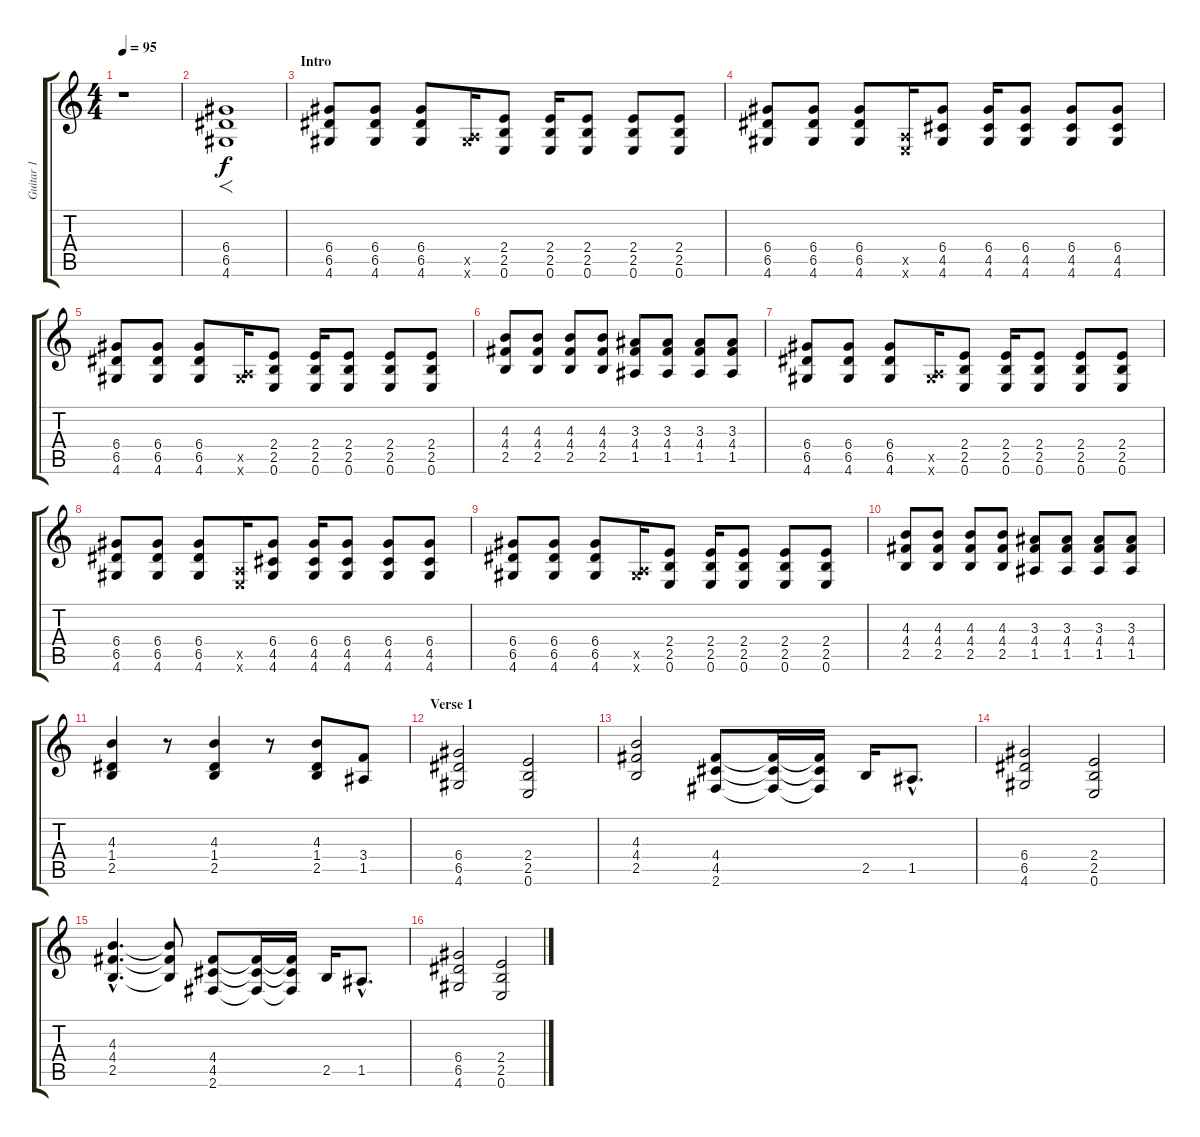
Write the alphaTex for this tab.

\track ("Guitar 1" "Guitar 1") {instrument distortionguitar}
\staff {score tabs}
\tuning (E4 B3 G3 D3 A2 E2) {hide}
\ts (4 4)
\tempo 95
\clef g2
\ks c
r.1{dy f} |
(6.4 6.5 4.6).1{f} |
\section ("" "Intro")
(6.4 6.5 4.6).8 (6.4 6.5 4.6).8 (6.4 6.5 4.6).8 (0.5{x} 4.6{x}).16 (2.4 2.5 0.6).8 (2.4 2.5 0.6).16 (2.4 2.5 0.6).8 (2.4 2.5 0.6).8 (2.4 2.5 0.6).8 |
(6.4 6.5 4.6).8 (6.4 6.5 4.6).8 (6.4 6.5 4.6).8 (0.5{x} 0.6{x}).16 (6.4 4.5 4.6).8 (6.4 4.5 4.6).16 (6.4 4.5 4.6).8 (6.4 4.5 4.6).8 (6.4 4.5 4.6).8 |
(6.4 6.5 4.6).8 (6.4 6.5 4.6).8 (6.4 6.5 4.6).8 (0.5{x} 4.6{x}).16 (2.4 2.5 0.6).8 (2.4 2.5 0.6).16 (2.4 2.5 0.6).8 (2.4 2.5 0.6).8 (2.4 2.5 0.6).8 |
(4.3 4.4 2.5).8 (4.3 4.4 2.5).8 (4.3 4.4 2.5).8 (4.3 4.4 2.5).8 (3.3 4.4 1.5).8 (3.3 4.4 1.5).8 (3.3 4.4 1.5).8 (3.3 4.4 1.5).8 |
(6.4 6.5 4.6).8 (6.4 6.5 4.6).8 (6.4 6.5 4.6).8 (0.5{x} 4.6{x}).16 (2.4 2.5 0.6).8 (2.4 2.5 0.6).16 (2.4 2.5 0.6).8 (2.4 2.5 0.6).8 (2.4 2.5 0.6).8 |
(6.4 6.5 4.6).8 (6.4 6.5 4.6).8 (6.4 6.5 4.6).8 (0.5{x} 0.6{x}).16 (6.4 4.5 4.6).8 (6.4 4.5 4.6).16 (6.4 4.5 4.6).8 (6.4 4.5 4.6).8 (6.4 4.5 4.6).8 |
(6.4 6.5 4.6).8 (6.4 6.5 4.6).8 (6.4 6.5 4.6).8 (0.5{x} 4.6{x}).16 (2.4 2.5 0.6).8 (2.4 2.5 0.6).16 (2.4 2.5 0.6).8 (2.4 2.5 0.6).8 (2.4 2.5 0.6).8 |
(4.3 4.4 2.5).8 (4.3 4.4 2.5).8 (4.3 4.4 2.5).8 (4.3 4.4 2.5).8 (3.3 4.4 1.5).8 (3.3 4.4 1.5).8 (3.3 4.4 1.5).8 (3.3 4.4 1.5).8 |
(4.3 1.4 2.5).4 r.8 (4.3 1.4 2.5).4 r.8 (4.3 1.4 2.5).8 (3.4 1.5).8 |
\section ("" "Verse 1")
(6.4 6.5 4.6).2 (2.4 2.5 0.6).2 |
(4.3 4.4 2.5).2 (4.4 4.5 2.6).8 (4.4{t} 4.5{t} 2.6{t}).16 (4.4{t} 4.5{t} 2.6{t}).16 2.5.16 1.5{hac}.8{d} |
(6.4 6.5 4.6).2 (2.4 2.5 0.6).2 |
(4.3{hac} 4.4{hac} 2.5{hac}).4{d} (4.3{t} 4.4{t} 2.5{t}).8 (4.4 4.5 2.6).8 (4.4{t} 4.5{t} 2.6{t}).16 (4.4{t} 4.5{t} 2.6{t}).16 2.5.16 1.5{hac}.8{d} |
(6.4 6.5 4.6).2 (2.4 2.5 0.6).2
